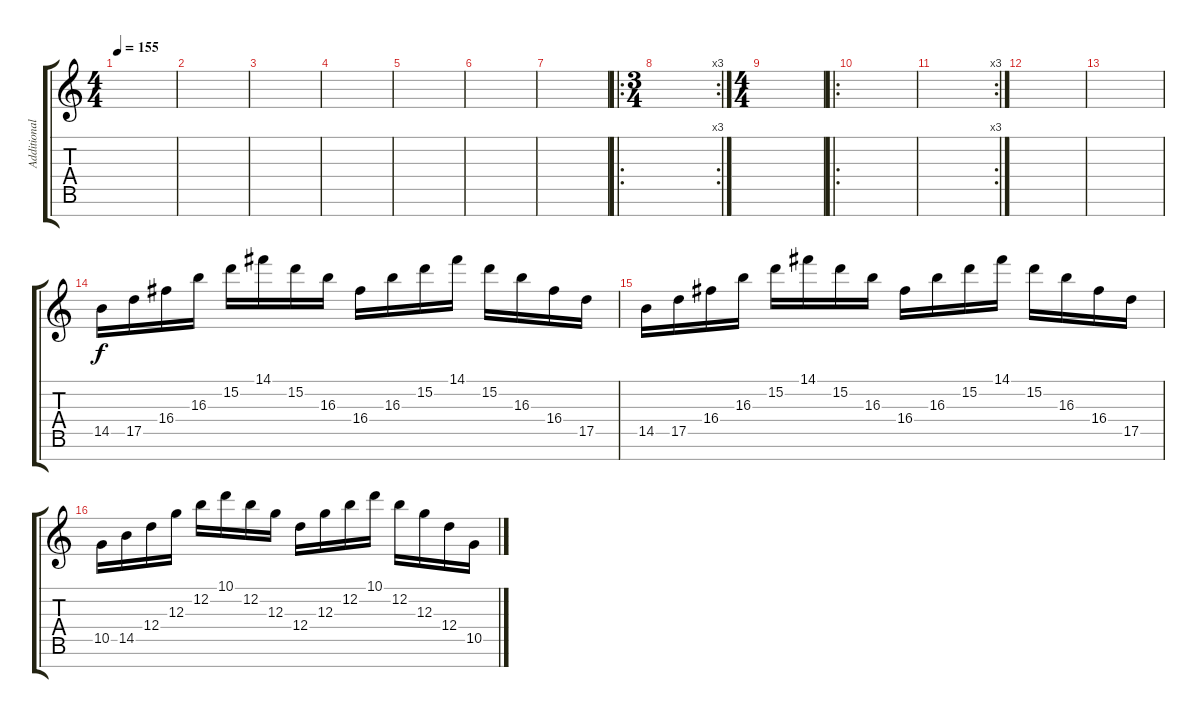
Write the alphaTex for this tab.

\track ("Additional Guitar" "Additional") {instrument distortionguitar}
\staff {score tabs}
\tuning (E4 B3 G3 D3 A2 E2 B1) {hide}
\ts (4 4)
\tempo 155
\clef g2
\ks c
|
|
|
|
|
|
|
\ro
\rc 3
\ts (3 4)
|
\ts (4 4)
|
\ro
|
\rc 3
|
|
|
14.5.16 17.5.16 16.4.16 16.3.16 15.2.16 14.1.16 15.2.16 16.3.16 16.4.16 16.3.16 15.2.16 14.1.16 15.2.16 16.3.16 16.4.16 17.5.16 |
14.5.16 17.5.16 16.4.16 16.3.16 15.2.16 14.1.16 15.2.16 16.3.16 16.4.16 16.3.16 15.2.16 14.1.16 15.2.16 16.3.16 16.4.16 17.5.16 |
10.5.16 14.5.16 12.4.16 12.3.16 12.2.16 10.1.16 12.2.16 12.3.16 12.4.16 12.3.16 12.2.16 10.1.16 12.2.16 12.3.16 12.4.16 10.5.16
